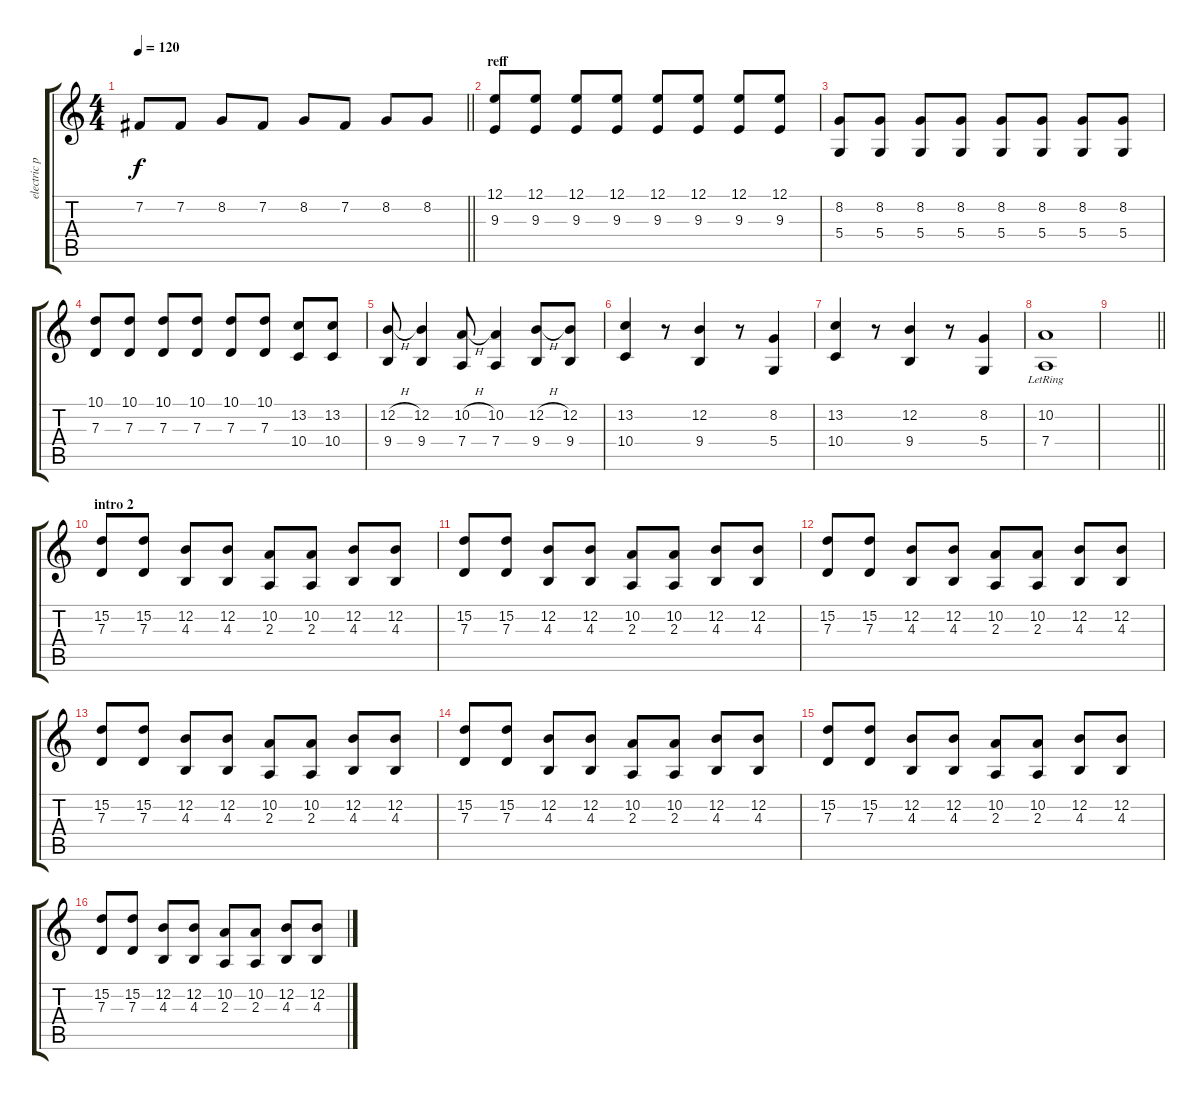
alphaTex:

\track ("electric piano (david)" "electric p") {instrument electricgrandpiano}
\staff {score tabs}
\tuning (E4 B3 G3 D3 A2 E2) {hide}
\ts (4 4)
\tempo 120
\clef g2
\barLineRight lightlight
\ks c
7.2.8{dy f} 7.2.8 8.2.8 7.2.8 8.2.8 7.2.8 8.2.8 8.2.8 |
\section ("" "reff")
(12.1 9.3).8 (12.1 9.3).8 (12.1 9.3).8 (12.1 9.3).8 (12.1 9.3).8 (12.1 9.3).8 (12.1 9.3).8 (12.1 9.3).8 |
(8.2 5.4).8 (8.2 5.4).8 (8.2 5.4).8 (8.2 5.4).8 (8.2 5.4).8 (8.2 5.4).8 (8.2 5.4).8 (8.2 5.4).8 |
(10.1 7.3).8 (10.1 7.3).8 (10.1 7.3).8 (10.1 7.3).8 (10.1 7.3).8 (10.1 7.3).8 (13.2 10.4).8 (13.2 10.4).8 |
(12.2{h} 9.4).8 (12.2 9.4).4 (10.2{h} 7.4).8 (10.2 7.4).4 (12.2{h} 9.4).8 (12.2 9.4).8 |
(13.2 10.4).4 r.8 (12.2 9.4).4 r.8 (8.2 5.4).4 |
(13.2 10.4).4 r.8 (12.2 9.4).4 r.8 (8.2 5.4).4 |
(10.2{lr} 7.4).1 |
\barLineRight lightlight
|
\section ("" "intro 2")
(15.2 7.3).8 (15.2 7.3).8 (12.2 4.3).8 (12.2 4.3).8 (10.2 2.3).8 (10.2 2.3).8 (12.2 4.3).8 (12.2 4.3).8 |
(15.2 7.3).8 (15.2 7.3).8 (12.2 4.3).8 (12.2 4.3).8 (10.2 2.3).8 (10.2 2.3).8 (12.2 4.3).8 (12.2 4.3).8 |
(15.2 7.3).8 (15.2 7.3).8 (12.2 4.3).8 (12.2 4.3).8 (10.2 2.3).8 (10.2 2.3).8 (12.2 4.3).8 (12.2 4.3).8 |
(15.2 7.3).8 (15.2 7.3).8 (12.2 4.3).8 (12.2 4.3).8 (10.2 2.3).8 (10.2 2.3).8 (12.2 4.3).8 (12.2 4.3).8 |
(15.2 7.3).8 (15.2 7.3).8 (12.2 4.3).8 (12.2 4.3).8 (10.2 2.3).8 (10.2 2.3).8 (12.2 4.3).8 (12.2 4.3).8 |
(15.2 7.3).8 (15.2 7.3).8 (12.2 4.3).8 (12.2 4.3).8 (10.2 2.3).8 (10.2 2.3).8 (12.2 4.3).8 (12.2 4.3).8 |
(15.2 7.3).8 (15.2 7.3).8 (12.2 4.3).8 (12.2 4.3).8 (10.2 2.3).8 (10.2 2.3).8 (12.2 4.3).8 (12.2 4.3).8
